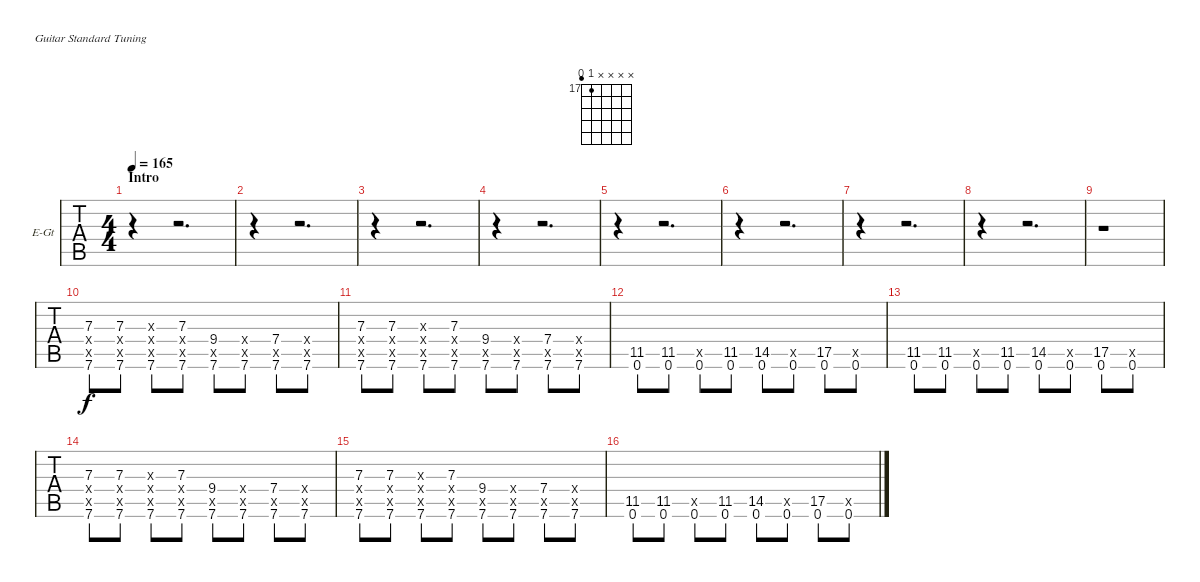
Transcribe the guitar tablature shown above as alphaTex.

\bracketExtendMode groupsimilarinstruments
\firstSystemTrackNameOrientation horizontal
\otherSystemsTrackNameOrientation horizontal
\track ("Albert" "E-Gt") {instrument distortionguitar}
\staff {tabs}
\tuning (E4 B3 G3 D3 A2 E2)
\chord ("" x x x x 11 10) {firstfret 11}
\chord ("" x x x x 14 13) {firstfret 14}
\chord ("" x x x x 17 16) {firstfret 17}
\ts (4 4)
\beaming (8 2 2 2 2)
\section ("" "Intro")
\tempo 165
\clef g2
\ks c
r.4{dy f instrument distortionguitar} r.2{d} |
r.4 r.2{d} |
r.4 r.2{d} |
r.4 r.2{d} |
r.4 r.2{d} |
r.4 r.2{d} |
r.4 r.2{d} |
r.4 r.2{d} |
r.1 |
(7.3 0.4{x} 0.5{x} 7.6).8 (7.3 0.4{x} 0.5{x} 7.6).8 (7.3{x} 0.4{x} 0.5{x} 7.6).8 (7.3 0.4{x} 0.5{x} 7.6).8 (9.4 0.5{x} 7.6).8 (0.4{x} 0.5{x} 7.6).8 (7.4 0.5{x} 7.6).8 (0.4{x} 0.5{x} 7.6).8 |
(7.3 0.4{x} 0.5{x} 7.6).8 (7.3 0.4{x} 0.5{x} 7.6).8 (7.3{x} 0.4{x} 0.5{x} 7.6).8 (7.3 0.4{x} 0.5{x} 7.6).8 (9.4 0.5{x} 7.6).8 (0.4{x} 0.5{x} 7.6).8 (7.4 0.5{x} 7.6).8 (0.4{x} 0.5{x} 7.6).8 |
(11.5 0.6).8{ch ""} (11.5 0.6).8 (11.5{x} 0.6).8 (11.5 0.6).8 (14.5 0.6).8{ch ""} (0.5{x} 0.6).8 (17.5 0.6).8{ch ""} (17.5{x} 0.6).8 |
(11.5 0.6).8 (11.5 0.6).8 (11.5{x} 0.6).8 (11.5 0.6).8 (14.5 0.6).8 (0.5{x} 0.6).8 (17.5 0.6).8 (17.5{x} 0.6).8 |
(7.3 0.4{x} 0.5{x} 7.6).8 (7.3 0.4{x} 0.5{x} 7.6).8 (7.3{x} 0.4{x} 0.5{x} 7.6).8 (7.3 0.4{x} 0.5{x} 7.6).8 (9.4 0.5{x} 7.6).8 (0.4{x} 0.5{x} 7.6).8 (7.4 0.5{x} 7.6).8 (0.4{x} 0.5{x} 7.6).8 |
(7.3 0.4{x} 0.5{x} 7.6).8 (7.3 0.4{x} 0.5{x} 7.6).8 (7.3{x} 0.4{x} 0.5{x} 7.6).8 (7.3 0.4{x} 0.5{x} 7.6).8 (9.4 0.5{x} 7.6).8 (0.4{x} 0.5{x} 7.6).8 (7.4 0.5{x} 7.6).8 (0.4{x} 0.5{x} 7.6).8 |
(11.5 0.6).8 (11.5 0.6).8 (11.5{x} 0.6).8 (11.5 0.6).8 (14.5 0.6).8 (0.5{x} 0.6).8 (17.5 0.6).8 (17.5{x} 0.6).8
